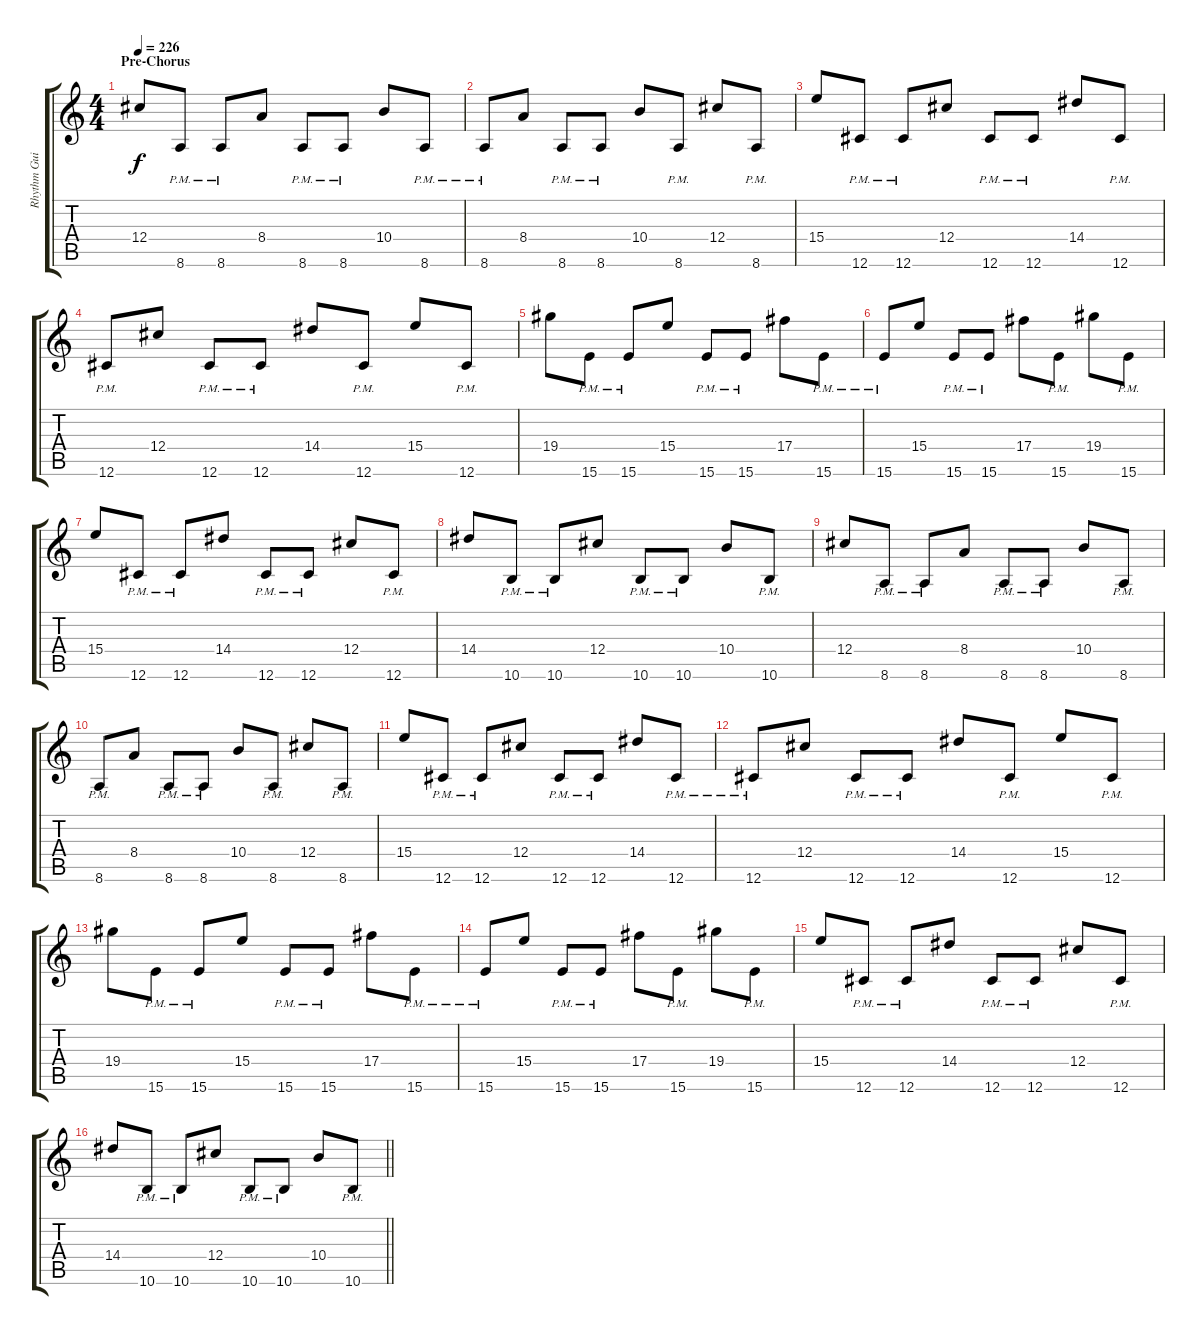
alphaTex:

\track ("Rhythm Guitar I" "Rhythm Gui") {instrument overdrivenguitar}
\staff {score tabs}
\tuning (Eb4 Bb3 Gb3 Db3 Ab2 Db2) {hide}
\ts (4 4)
\section ("" "Pre-Chorus")
\tempo 226
\clef g2
\ks c
12.4.8{dy f} 8.6{pm}.8 8.6{pm}.8 8.4.8 8.6{pm}.8 8.6{pm}.8 10.4.8 8.6{pm}.8 |
8.6{pm}.8 8.4.8 8.6{pm}.8 8.6{pm}.8 10.4.8 8.6{pm}.8 12.4.8 8.6{pm}.8 |
15.4.8 12.6{pm}.8 12.6{pm}.8 12.4.8 12.6{pm}.8 12.6{pm}.8 14.4.8 12.6{pm}.8 |
12.6{pm}.8 12.4.8 12.6{pm}.8 12.6{pm}.8 14.4.8 12.6{pm}.8 15.4.8 12.6{pm}.8 |
19.4.8 15.6{pm}.8 15.6{pm}.8 15.4.8 15.6{pm}.8 15.6{pm}.8 17.4.8 15.6{pm}.8 |
15.6{pm}.8 15.4.8 15.6{pm}.8 15.6{pm}.8 17.4.8 15.6{pm}.8 19.4.8 15.6{pm}.8 |
15.4.8 12.6{pm}.8 12.6{pm}.8 14.4.8 12.6{pm}.8 12.6{pm}.8 12.4.8 12.6{pm}.8 |
14.4.8 10.6{pm}.8 10.6{pm}.8 12.4.8 10.6{pm}.8 10.6{pm}.8 10.4.8 10.6{pm}.8 |
12.4.8 8.6{pm}.8 8.6{pm}.8 8.4.8 8.6{pm}.8 8.6{pm}.8 10.4.8 8.6{pm}.8 |
8.6{pm}.8 8.4.8 8.6{pm}.8 8.6{pm}.8 10.4.8 8.6{pm}.8 12.4.8 8.6{pm}.8 |
15.4.8 12.6{pm}.8 12.6{pm}.8 12.4.8 12.6{pm}.8 12.6{pm}.8 14.4.8 12.6{pm}.8 |
12.6{pm}.8 12.4.8 12.6{pm}.8 12.6{pm}.8 14.4.8 12.6{pm}.8 15.4.8 12.6{pm}.8 |
19.4.8 15.6{pm}.8 15.6{pm}.8 15.4.8 15.6{pm}.8 15.6{pm}.8 17.4.8 15.6{pm}.8 |
15.6{pm}.8 15.4.8 15.6{pm}.8 15.6{pm}.8 17.4.8 15.6{pm}.8 19.4.8 15.6{pm}.8 |
15.4.8 12.6{pm}.8 12.6{pm}.8 14.4.8 12.6{pm}.8 12.6{pm}.8 12.4.8 12.6{pm}.8 |
\barLineRight lightlight
14.4.8 10.6{pm}.8 10.6{pm}.8 12.4.8 10.6{pm}.8 10.6{pm}.8 10.4.8 10.6{pm}.8
